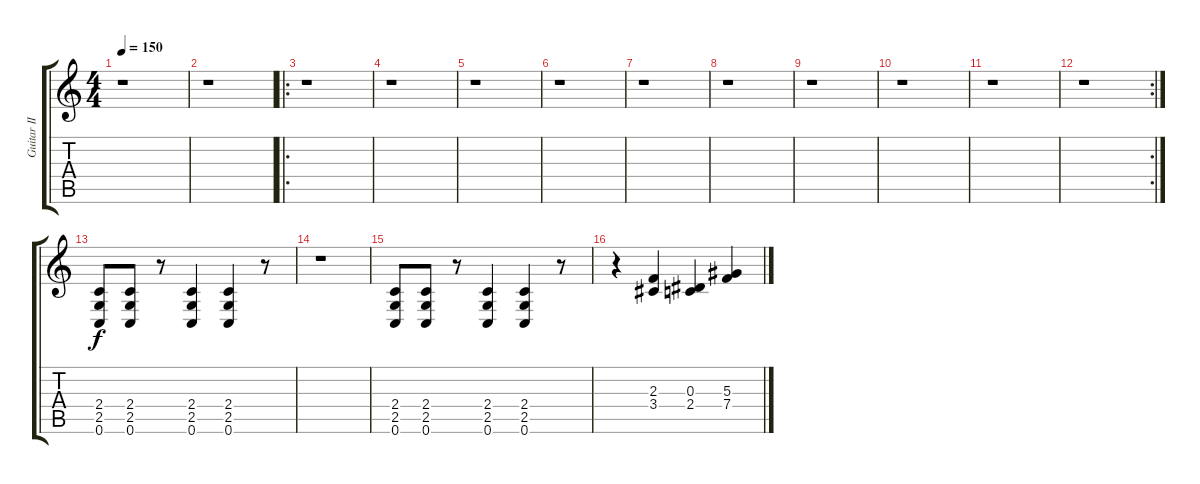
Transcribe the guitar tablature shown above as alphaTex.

\track ("Guitar II" "Guitar II") {instrument distortionguitar}
\staff {score tabs}
\tuning (C4 G3 Eb3 Bb2 F2 C2) {hide}
\ts (4 4)
\tempo 150
\clef g2
\ks c
r.1{dy f} |
r.1 |
\ro
r.1 |
r.1 |
r.1 |
r.1 |
r.1 |
r.1 |
r.1 |
r.1 |
r.1 |
\rc 2
r.1 |
(2.4 2.5 0.6).8 (2.4 2.5 0.6).8 r.8 (2.4 2.5 0.6).4 (2.4 2.5 0.6).4 r.8 |
r.1 |
(2.4 2.5 0.6).8 (2.4 2.5 0.6).8 r.8 (2.4 2.5 0.6).4 (2.4 2.5 0.6).4 r.8 |
r.4 (2.3 3.4).4 (0.3 2.4).4 (5.3 7.4).4
